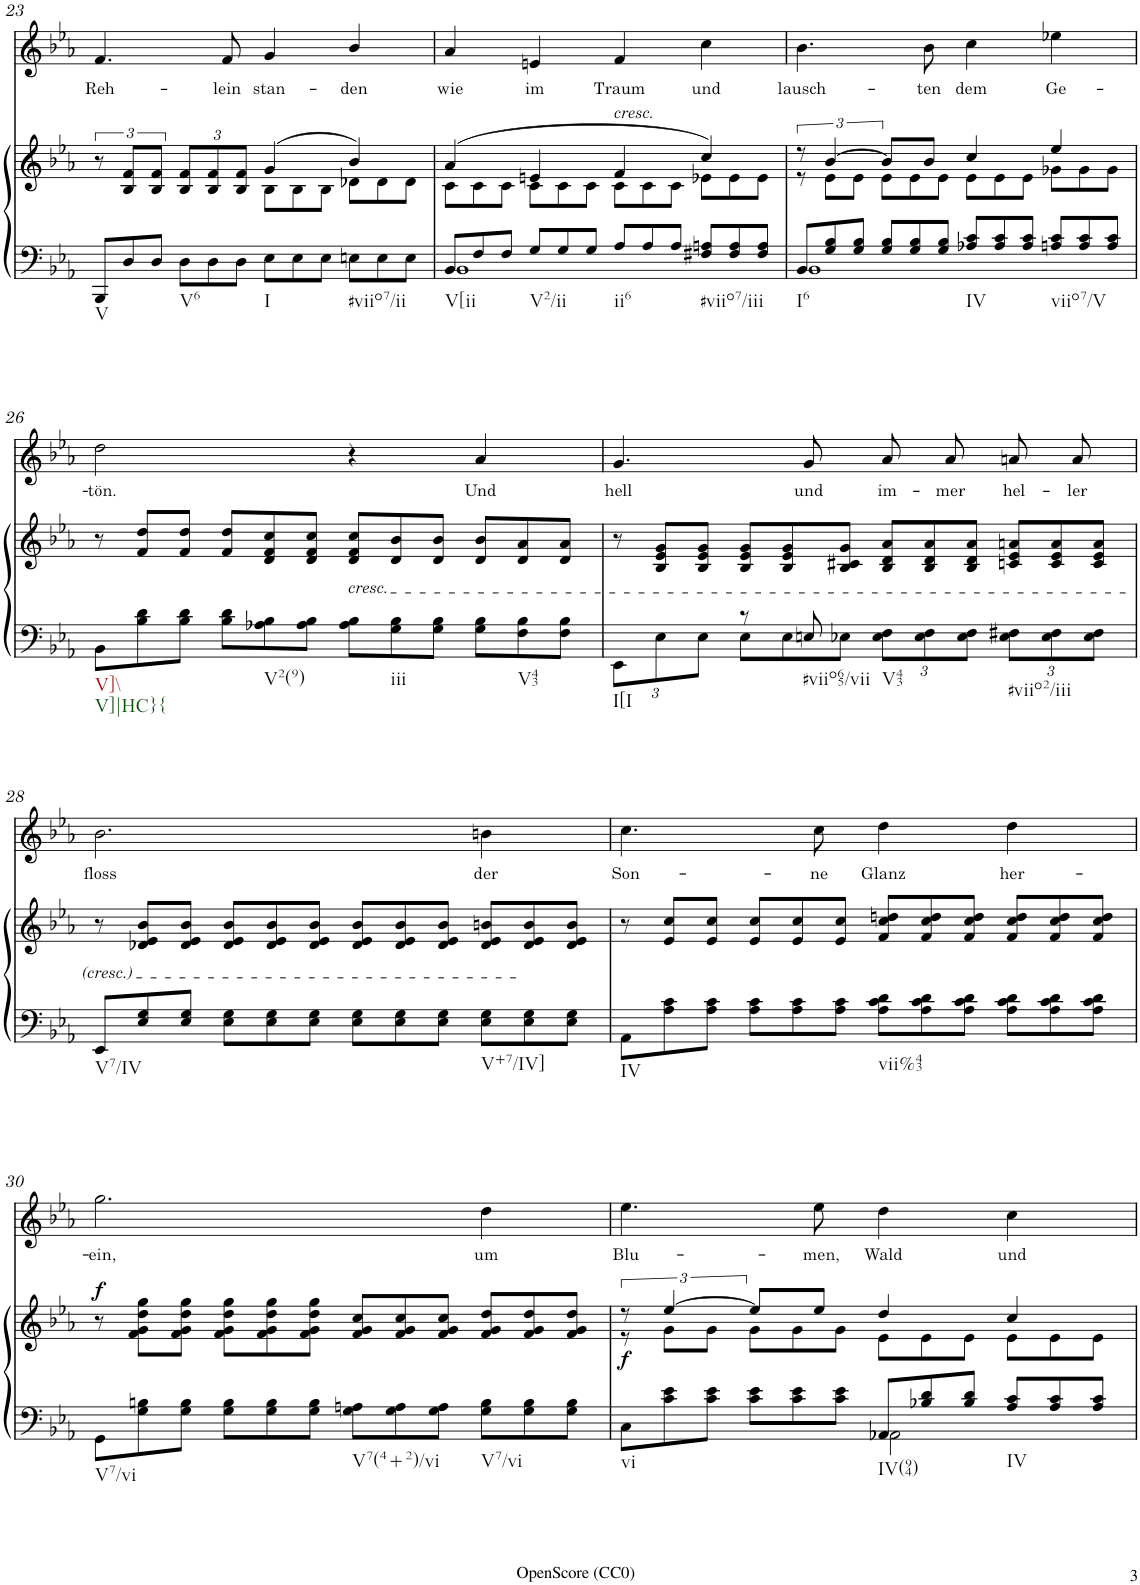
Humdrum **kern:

**kern	**kern	**dynam	**kern	**text
*part2	*part2	*part2	*part1	*part1
*staff3	*staff2	*staff2/3	*staff1	*staff1
*I"Piano	*	*	*I"Voice	*
*I'Pno	*	*	*	*
!!LO:PB:g=z
*clefF4	*clefG2	*	*clefG2	*
*k[b-e-a-]	*k[b-e-a-]	*	*k[b-e-a-]	*
*M4/4	*M4/4	*	*M4/4	*
*met(c)	*met(c)	*	*met(c)	*
*Xbrackettup	*	*	*	*
=23	=23	=23	=23	=23
*	*^	*	*	*
!LO:TX:b:t=V	!	!	!	!	!
!	!	!	!	!	!LO:LY:b
12BBB-/L	12r	2ryy	.	4.f/	Reh-
12D/	12B-/ 12f/L	.	.	.	.
12D/J	12B-/ 12f/J	.	.	.	.
*	*Xbrackettup	*	*	*	*
!LO:TX:b:t=V6	!	!	!	!	!
12D\L	12B-/ 12f/L	.	.	.	.
12D\	12B-/ 12f/	.	.	.	.
!	!	!	!	!	!LO:LY:b
.	.	.	.	8f/	-lein
12D\J	12B-/ 12f/J	.	.	.	.
!LO:TX:b:t=I	!	!	!	!	!
!	!	!	!	!	!LO:LY:b
12E-\L	(4g/	12B-\L	.	4g/	stan-
12E-\	.	12B-\	.	.	.
12E-\J	.	12B-\J	.	.	.
!LO:TX:b:t=#viio7/ii	!	!	!	!	!
!	!	!	!	!	!LO:LY:b
12En\L	4b-/)	12d-X\L	.	4b-/	-den
12E\	.	12d-\	.	.	.
12E\J	.	12d-\J	.	.	.
=24	=24	=24	=24	=24	=24
*^	*	*	*	*	*
!LO:TX:b:t=V[ii	!	!	!	!	!	!
!	!	!	!	!	!	!LO:LY:b
12BB-/L	1BB-	(4a-/	12c\L	.	4a-/	wie
12F/	.	.	12c\	.	.	.
12F/J	.	.	12c\J	.	.	.
!LO:TX:b:t=V2/ii	!	!	!	!	!	!
!	!	!	!	!	!	!LO:LY:b
12G/L	.	4en/	12c\L	.	4en/	im
12G/	.	.	12c\	.	.	.
12G/J	.	.	12c\J	.	.	.
!	!	!LO:TX:a:i:t=cresc.	!	!	!	!
!LO:TX:b:t=ii6	!	!	!	!	!	!
!	!	!	!	!	!	!LO:LY:b
12A-/L	.	4f/	12c\L	.	4f/	Traum
12A-/	.	.	12c\	.	.	.
12A-/J	.	.	12c\J	.	.	.
!LO:TX:b:t=#viio7/iii	!	!	!	!	!	!
!	!	!	!	!	!	!LO:LY:b
12F#X/ 12An/L	.	4cc/)	12e-X\L	.	4cc\	und
12F#/ 12A/	.	.	12e-\	.	.	.
12F#/ 12A/J	.	.	12e-\J	.	.	.
=25	=25	=25	=25	=25	=25	=25
*	*	*brackettup	*	*	*	*
!LO:TX:b:t=I6	!	!	!	!	!	!
!	!	!	!	!	!	!LO:LY:b
12BB-/L	1BB-	12r	12r	.	4.b-\	lausch-
12G/ 12B-/	.	[6b-/	12e-\L	.	.	.
12G/ 12B-/J	.	.	12e-\J	.	.	.
*	*	*	*Xbrackettup	*	*	*
12G/ 12B-/L	.	8b-/L]	12e-\L	.	.	.
12G/ 12B-/	.	.	12e-\	.	.	.
!	!	!	!	!	!	!LO:LY:b
.	.	8b-/J	.	.	8b-\	-ten
12G/ 12B-/J	.	.	12e-\J	.	.	.
!LO:TX:b:t=IV	!	!	!	!	!	!
!	!	!	!	!	!	!LO:LY:b
12A-X/ 12c/L	.	4cc/	12e-\L	.	4cc\	dem
12A-/ 12c/	.	.	12e-\	.	.	.
12A-/ 12c/J	.	.	12e-\J	.	.	.
!LO:TX:b:t=viio7/V	!	!	!	!	!	!
!	!	!	!	!	!	!LO:LY:b
12An/ 12c/L	.	4ee-/	12g-X\L	.	4ee-X\	Ge-
12A/ 12c/	.	.	12g-\	.	.	.
12A/ 12c/J	.	.	12g-\J	.	.	.
*v	*v	*	*	*	*	*
*	*v	*v	*	*	*
!!LO:LB:g=z
=26	=26	=26	=26	=26
*	*brackettup	*	*	*
*	*^	*	*	*
!LO:TX:b:t=V]\\	!	!	!	!	!
!LO:TX:b:t=V]|HC}{	!	!	!	!	!
!	!	!	!	!	!LO:LY:b
*	*v	*v	*	*	*
12BB-\L	12r	.	2dd\	-tön.
12B-\ 12d\	12f/ 12dd/L	.	.	.
12B-\ 12d\J	12f/ 12dd/J	.	.	.
*	*Xbrackettup	*	*	*
12B-\ 12d\L	12f/ 12dd/L	.	.	.
!LO:TX:b:t=V2(9)	!	!	!	!
12A-X\ 12B-\	12d/ 12f/ 12cc/	.	.	.
12A-\ 12B-\J	12d/ 12f/ 12cc/J	.	.	.
!	!LO:TX:b:i:t=cresc.	!	!	!
12A-\ 12B-\L	12d/ 12f/ 12cc/L	.	4r	.
!LO:TX:b:t=iii	!	!	!	!
12G\ 12B-\	12d/ 12b-/	.	.	.
12G\ 12B-\J	12d/ 12b-/J	.	.	.
!	!	!	!	!LO:LY:b
12G\ 12B-\L	12d/ 12b-/L	.	4a-/	Und
!LO:TX:b:t=V43	!	!	!	!
12F\ 12B-\	12d/ 12a-/	.	.	.
12F\ 12B-\J	12d/ 12a-/J	.	.	.
=27	=27	=27	=27	=27
*^	*	*	*	*
*	*	*brackettup	*	*	*
!LO:TX:b:t=I[I	!	!	!	!	!
!	!	!	!	!	!LO:LY:b
12EE-\L	4ryy	12r	.	4.g/	hell
12E-\	.	12B-/ 12e-/ 12g/L	.	.	.
12E-\J	.	12B-/ 12e-/ 12g/J	.	.	.
*	*	*Xbrackettup	*	*	*
8r	12E-\L	12B-/ 12e-/ 12g/L	.	.	.
.	12E-\	12B-/ 12e-/ 12g/	.	.	.
!LO:TX:b:t=#viio65/vii	!	!	!	!	!
!	!	!	!	!	!LO:LY:b
8En/	.	.	.	8g/	und
.	12E-X\J	12B-/ 12c#X/ 12g/J	.	.	.
!LO:TX:b:t=V43	!	!	!	!	!
!	!	!	!	!	!LO:LY:b
12E-\ 12F\L	2ryy	12B-/ 12d/ 12a-/L	.	8a-/L	im-
12E-\ 12F\	.	12B-/ 12d/ 12a-/	.	.	.
!	!	!	!	!	!LO:LY:b
.	.	.	.	8a-/J	-mer
12E-\ 12F\J	.	12B-/ 12d/ 12a-/J	.	.	.
!LO:TX:b:t=#viio2/iii	!	!	!	!	!
!	!	!	!	!	!LO:LY:b
12E-\ 12F#X\L	.	12cn/ 12e-/ 12an/L	.	8an/L	hel-
12E-\ 12F#\	.	12c/ 12e-/ 12a/	.	.	.
!	!	!	!	!	!LO:LY:b
.	.	.	.	8a/J	-ler
12E-\ 12F#\J	.	12c/ 12e-/ 12a/J	.	.	.
*v	*v	*	*	*	*
!!LO:LB:g=z
=28	=28	=28	=28	=28
*	*brackettup	*	*	*
!LO:TX:b:t=V7/IV	!	!	!	!
!	!	!	!	!LO:LY:b
12EE-/L	12r	.	2.b-\	floss
12E-/ 12G/	12d-X/ 12e-/ 12b-/L	.	.	.
12E-/ 12G/J	12d-/ 12e-/ 12b-/J	.	.	.
*	*Xbrackettup	*	*	*
12E-\ 12G\L	12d-/ 12e-/ 12b-/L	.	.	.
12E-\ 12G\	12d-/ 12e-/ 12b-/	.	.	.
12E-\ 12G\J	12d-/ 12e-/ 12b-/J	.	.	.
12E-\ 12G\L	12d-/ 12e-/ 12b-/L	.	.	.
12E-\ 12G\	12d-/ 12e-/ 12b-/	.	.	.
12E-\ 12G\J	12d-/ 12e-/ 12b-/J	.	.	.
!LO:TX:b:t=V+7/IV]	!	!	!	!
!	!	!	!	!LO:LY:b
12E-\ 12G\L	12d-/ 12e-/ 12bn/L	.	4bn\	der
12E-\ 12G\	12d-/ 12e-/ 12b/	.	.	.
12E-\ 12G\J	12d-/ 12e-/ 12b/J	.	.	.
=29	=29	=29	=29	=29
*	*brackettup	*	*	*
!LO:TX:b:t=IV	!	!	!	!
!	!	!	!	!LO:LY:b
12AA-\L	12r	.	4.cc\	Son-
12A-\ 12c\	12e-/ 12cc/L	.	.	.
12A-\ 12c\J	12e-/ 12cc/J	.	.	.
*	*Xbrackettup	*	*	*
12A-\ 12c\L	12e-/ 12cc/L	.	.	.
12A-\ 12c\	12e-/ 12cc/	.	.	.
!	!	!	!	!LO:LY:b
.	.	.	8cc\	-ne
12A-\ 12c\J	12e-/ 12cc/J	.	.	.
!LO:TX:b:t=vii%43	!	!	!	!
!	!	!	!	!LO:LY:b
12A-\ 12c\ 12d\L	12f/ 12cc/ 12ddn/L	.	4dd\	Glanz
12A-\ 12c\ 12d\	12f/ 12cc/ 12dd/	.	.	.
12A-\ 12c\ 12d\J	12f/ 12cc/ 12dd/J	.	.	.
!	!	!	!	!LO:LY:b
12A-\ 12c\ 12d\L	12f/ 12cc/ 12dd/L	.	4dd\	her-
12A-\ 12c\ 12d\	12f/ 12cc/ 12dd/	.	.	.
12A-\ 12c\ 12d\J	12f/ 12cc/ 12dd/J	.	.	.
!!LO:LB:g=z
=30	=30	=30	=30	=30
*	*brackettup	*	*	*
!LO:TX:b:t=V7/vi	!	!	!	!
!	!	!LO:DY:a	!	!LO:LY:b
12GG\L	12r	f	2.gg\	-ein,
12G\ 12Bn\	12f\ 12g\ 12dd\ 12gg\L	.	.	.
12G\ 12B\J	12f\ 12g\ 12dd\ 12gg\J	.	.	.
*	*Xbrackettup	*	*	*
12G\ 12B\L	12f\ 12g\ 12dd\ 12gg\L	.	.	.
12G\ 12B\	12f\ 12g\ 12dd\ 12gg\	.	.	.
12G\ 12B\J	12f\ 12g\ 12dd\ 12gg\J	.	.	.
!LO:TX:b:t=V7(4+2)/vi	!	!	!	!
12G\ 12An\L	12f/ 12g/ 12cc/L	.	.	.
12G\ 12A\	12f/ 12g/ 12cc/	.	.	.
12G\ 12A\J	12f/ 12g/ 12cc/J	.	.	.
!LO:TX:b:t=V7/vi	!	!	!	!
!	!	!	!	!LO:LY:b
12G\ 12B\L	12f/ 12g/ 12dd/L	.	4dd\	um
12G\ 12B\	12f/ 12g/ 12dd/	.	.	.
12G\ 12B\J	12f/ 12g/ 12dd/J	.	.	.
=31	=31	=31	=31	=31
*^	*	*	*	*
*	*	*brackettup	*	*	*
*	*	*^	*	*	*
!LO:TX:b:t=vi	!	!	!	!	!	!
!	!	!	!	!LO:DY:b	!	!LO:LY:b
12C\L	2ryy	12r	12r	f	4.ee-\	Blu-
12c\ 12e-\	.	[6ee-/	12g\L	.	.	.
12c\ 12e-\J	.	.	12g\J	.	.	.
*	*	*	*Xbrackettup	*	*	*
12c\ 12e-\L	.	8ee-/L]	12g\L	.	.	.
12c\ 12e-\	.	.	12g\	.	.	.
!	!	!	!	!	!	!LO:LY:b
.	.	8ee-/J	.	.	8ee-\	-men,
12c\ 12e-\J	.	.	12g\J	.	.	.
!LO:TX:b:t=IV(94)	!	!	!	!	!	!
!	!	!	!	!	!	!LO:LY:b
12AA-X/L	2AA-\	4dd/	12e-\L	.	4dd\	Wald
12B-X/ 12d/	.	.	12e-\	.	.	.
12B-/ 12d/J	.	.	12e-\J	.	.	.
!LO:TX:b:t=IV	!	!	!	!	!	!
!	!	!	!	!	!	!LO:LY:b
12A-/ 12c/L	.	4cc/	12e-\L	.	4cc\	und
12A-/ 12c/	.	.	12e-\	.	.	.
12A-/ 12c/J	.	.	12e-\J	.	.	.
*v	*v	*	*	*	*	*
*	*v	*v	*	*	*
=	=	=	=	=
*-	*-	*-	*-	*-
